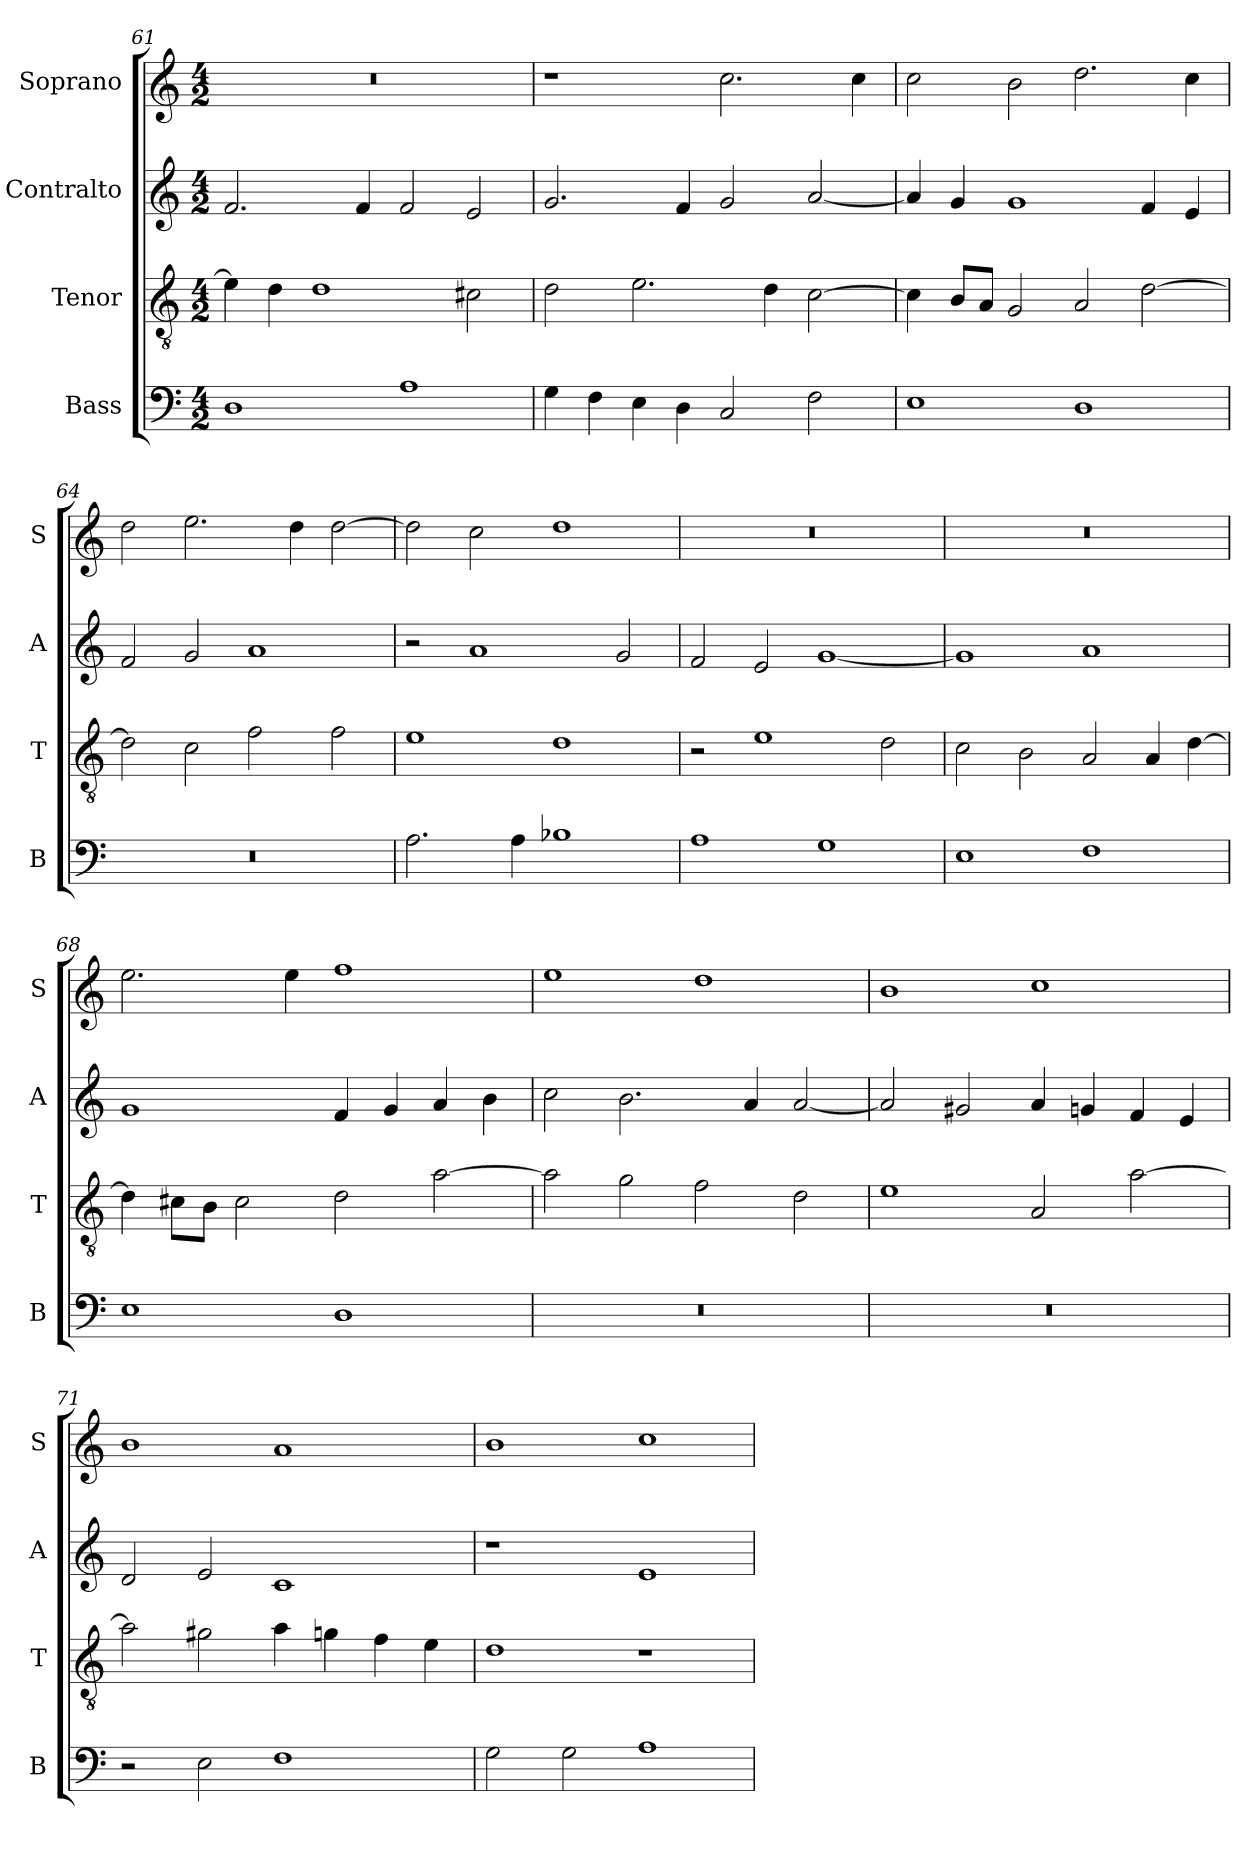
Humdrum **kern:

**kern	**kern	**kern	**kern
*part4	*part3	*part2	*part1
*staff4	*staff3	*staff2	*staff1
*I"Bass	*I"Tenor	*I"Contralto	*I"Soprano
*I'B	*I'T	*I'A	*I'S
*clefF4	*clefGv2	*clefG2	*clefG2
*k[]	*k[]	*k[]	*k[]
*M4/2	*M4/2	*M4/2	*M4/2
=61	=61	=61	=61
1D	4e]	2.f	0r
.	4d	.	.
.	1d	.	.
.	.	4f	.
1A	.	2f	.
.	2c#X	2e	.
=62	=62	=62	=62
4G	2d	2.g	1r
4F	.	.	.
4E	2.e	.	.
4D	.	4f	.
2C	.	2g	2.cc
.	4d	.	.
2F	[2c	[2a	.
.	.	.	4cc
=63	=63	=63	=63
1E	4c]	4a]	2cc
.	8B/L	4g	.
.	8A/J	.	.
.	2G	1g	2b
1D	2A	.	2.dd
.	[2d	4f	.
.	.	4e	4cc
=64	=64	=64	=64
0r	2d]	2f	2dd
.	2c	2g	2.ee
.	2f	1a	.
.	.	.	4dd
.	2f	.	[2dd
=65	=65	=65	=65
2.A	1e	2r	2dd]
.	.	1a	2cc
4A	.	.	.
1B-X	1d	.	1dd
.	.	2g	.
=66	=66	=66	=66
1A	2r	2f	0r
.	1e	2e	.
1G	.	[1g	.
.	2d	.	.
=67	=67	=67	=67
1E	2c	1g]	0r
.	2B	.	.
1F	2A	1a	.
.	4A	.	.
.	[4d	.	.
=68	=68	=68	=68
1E	4d]	1g	2.ee
.	8c#X\L	.	.
.	8B\J	.	.
.	2c#	.	.
.	.	.	4ee
1D	2d	4f	1ff
.	.	4g	.
.	[2a	4a	.
.	.	4b	.
=69	=69	=69	=69
0r	2a]	2cc	1ee
.	2g	2.b	.
.	2f	.	1dd
.	.	4a	.
.	2d	[2a	.
=70	=70	=70	=70
0r	1e	2a]	1b
.	.	2g#X	.
.	2A	4a	1cc
.	.	4gn	.
.	[2a	4f	.
.	.	4e	.
=71	=71	=71	=71
2r	2a]	2d	1b
2E	2g#X	2e	.
1F	4a	1c	1a
.	4gn	.	.
.	4f	.	.
.	4e	.	.
=72	=72	=72	=72
2G	1d	1r	1b
2G	.	.	.
1A	1r	1e	1cc
=	=	=	=
*-	*-	*-	*-
